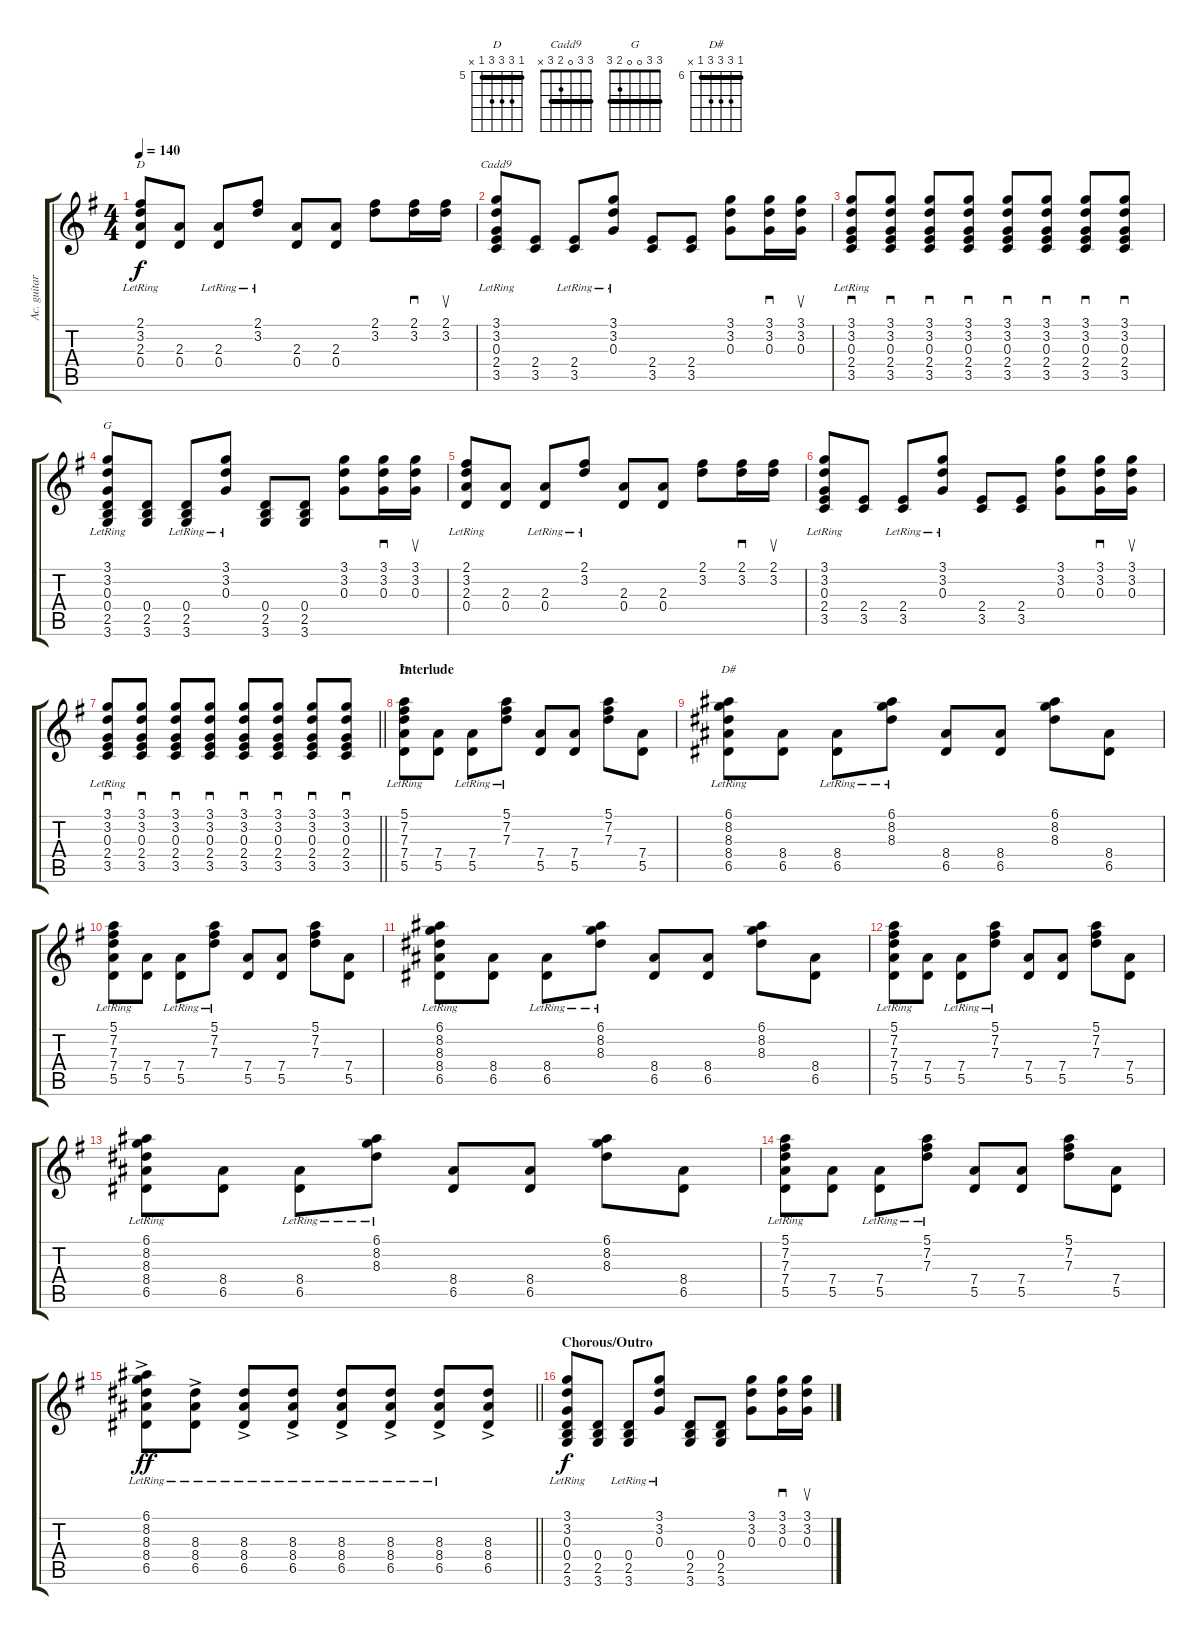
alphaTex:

\track ("Ac. guitar" "Ac. guitar") {instrument acousticguitarsteel}
\staff {score tabs}
\tuning (E4 B3 G3 D3 A2 E2) {hide}
\chord ("D" 2 3 2 0 x x) {barre 2}
\chord ("Cadd9" 3 3 0 2 3 x) {barre 3}
\chord ("G" 3 3 0 0 2 3) {barre 3}
\chord ("D" 5 7 7 7 5 x) {firstfret 5 barre 5}
\chord ("D#" 6 8 8 8 6 x) {firstfret 6 barre 6}
\ts (4 4)
\tempo 140
\clef g2
\ks g
(2.1{lr} 3.2{lr} 2.3{lr} 0.4{lr}).8{ch "D" dy f} (2.3 0.4).8 (2.3{lr} 0.4{lr}).8 (2.1{lr} 3.2{lr}).8 (2.3 0.4).8 (2.3 0.4).8 (2.1 3.2).8 (2.1 3.2).16{sd} (2.1 3.2).16{su} |
(3.1{lr} 3.2{lr} 0.3{lr} 2.4 3.5).8{ch "Cadd9"} (2.4 3.5).8 (2.4{lr} 3.5{lr}).8 (3.1{lr} 3.2{lr} 0.3{lr}).8 (2.4 3.5).8 (2.4 3.5).8 (3.1 3.2 0.3).8 (3.1 3.2 0.3).16{sd} (3.1 3.2 0.3).16{su} |
(3.1{lr} 3.2{lr} 0.3{lr} 2.4 3.5).8{sd} (3.1 3.2 0.3 2.4 3.5).8{sd} (3.1 3.2 0.3 2.4 3.5).8{sd} (3.1 3.2 0.3 2.4 3.5).8{sd} (3.1 3.2 0.3 2.4 3.5).8{sd} (3.1 3.2 0.3 2.4 3.5).8{sd} (3.1 3.2 0.3 2.4 3.5).8{sd} (3.1 3.2 0.3 2.4 3.5).8{sd} |
(3.1{lr} 3.2{lr} 0.3{lr} 0.4 2.5 3.6).8{ch "G"} (0.4 2.5 3.6).8 (0.4{lr} 2.5{lr} 3.6{lr}).8 (3.1{lr} 3.2{lr} 0.3{lr}).8 (0.4 2.5 3.6).8 (0.4 2.5 3.6).8 (3.1 3.2 0.3).8 (3.1 3.2 0.3).16{sd} (3.1 3.2 0.3).16{su} |
(2.1{lr} 3.2{lr} 2.3{lr} 0.4{lr}).8 (2.3 0.4).8 (2.3{lr} 0.4{lr}).8 (2.1{lr} 3.2{lr}).8 (2.3 0.4).8 (2.3 0.4).8 (2.1 3.2).8 (2.1 3.2).16{sd} (2.1 3.2).16{su} |
(3.1{lr} 3.2{lr} 0.3{lr} 2.4 3.5).8 (2.4 3.5).8 (2.4{lr} 3.5{lr}).8 (3.1{lr} 3.2{lr} 0.3{lr}).8 (2.4 3.5).8 (2.4 3.5).8 (3.1 3.2 0.3).8 (3.1 3.2 0.3).16{sd} (3.1 3.2 0.3).16{su} |
\barLineRight lightlight
(3.1{lr} 3.2{lr} 0.3{lr} 2.4 3.5).8{sd} (3.1 3.2 0.3 2.4 3.5).8{sd} (3.1 3.2 0.3 2.4 3.5).8{sd} (3.1 3.2 0.3 2.4 3.5).8{sd} (3.1 3.2 0.3 2.4 3.5).8{sd} (3.1 3.2 0.3 2.4 3.5).8{sd} (3.1 3.2 0.3 2.4 3.5).8{sd} (3.1 3.2 0.3 2.4 3.5).8{sd} |
\section ("" "Interlude")
(5.1{lr} 7.2{lr} 7.3{lr} 7.4 5.5).8{ch "D"} (7.4 5.5).8 (7.4{lr} 5.5{lr}).8 (5.1{lr} 7.2{lr} 7.3{lr}).8 (7.4 5.5).8 (7.4 5.5).8 (5.1 7.2 7.3).8 (7.4 5.5).8 |
(6.1{lr} 8.2{lr} 8.3{lr} 8.4 6.5).8{ch "D#"} (8.4 6.5).8 (8.4{lr} 6.5{lr}).8 (6.1{lr} 8.2{lr} 8.3{lr}).8 (8.4 6.5).8 (8.4 6.5).8 (6.1 8.2 8.3).8 (8.4 6.5).8 |
(5.1{lr} 7.2{lr} 7.3{lr} 7.4 5.5).8 (7.4 5.5).8 (7.4{lr} 5.5{lr}).8 (5.1{lr} 7.2{lr} 7.3{lr}).8 (7.4 5.5).8 (7.4 5.5).8 (5.1 7.2 7.3).8 (7.4 5.5).8 |
(6.1{lr} 8.2{lr} 8.3{lr} 8.4 6.5).8 (8.4 6.5).8 (8.4{lr} 6.5{lr}).8 (6.1{lr} 8.2{lr} 8.3{lr}).8 (8.4 6.5).8 (8.4 6.5).8 (6.1 8.2 8.3).8 (8.4 6.5).8 |
(5.1{lr} 7.2{lr} 7.3{lr} 7.4 5.5).8 (7.4 5.5).8 (7.4{lr} 5.5{lr}).8 (5.1{lr} 7.2{lr} 7.3{lr}).8 (7.4 5.5).8 (7.4 5.5).8 (5.1 7.2 7.3).8 (7.4 5.5).8 |
(6.1{lr} 8.2{lr} 8.3{lr} 8.4 6.5).8 (8.4 6.5).8 (8.4{lr} 6.5{lr}).8 (6.1{lr} 8.2{lr} 8.3{lr}).8 (8.4 6.5).8 (8.4 6.5).8 (6.1 8.2 8.3).8 (8.4 6.5).8 |
(5.1{lr} 7.2{lr} 7.3{lr} 7.4 5.5).8 (7.4 5.5).8 (7.4{lr} 5.5{lr}).8 (5.1{lr} 7.2{lr} 7.3{lr}).8 (7.4 5.5).8 (7.4 5.5).8 (5.1 7.2 7.3).8 (7.4 5.5).8 |
\barLineRight lightlight
(6.1{lr} 8.2{ac lr} 8.3{ac lr} 8.4{ac} 6.5{ac}).8{dy ff} (8.3{ac lr} 8.4{ac lr} 6.5{ac lr}).8 (8.3{ac} 8.4{ac lr} 6.5{ac lr}).8 (8.3{ac lr} 8.4{ac lr} 6.5{ac lr}).8 (8.3{ac} 8.4{ac lr} 6.5{ac lr}).8 (8.3{ac lr} 8.4{ac lr} 6.5{ac lr}).8 (8.3{ac lr} 8.4{ac lr} 6.5{ac lr}).8 (8.3{ac} 8.4{ac} 6.5{ac}).8 |
\section ("" "Chorous/Outro")
(3.1{lr} 3.2{lr} 0.3{lr} 0.4 2.5 3.6).8{dy f} (0.4 2.5 3.6).8 (0.4{lr} 2.5{lr} 3.6{lr}).8 (3.1{lr} 3.2{lr} 0.3{lr}).8 (0.4 2.5 3.6).8 (0.4 2.5 3.6).8 (3.1 3.2 0.3).8 (3.1 3.2 0.3).16{sd} (3.1 3.2 0.3).16{su}
